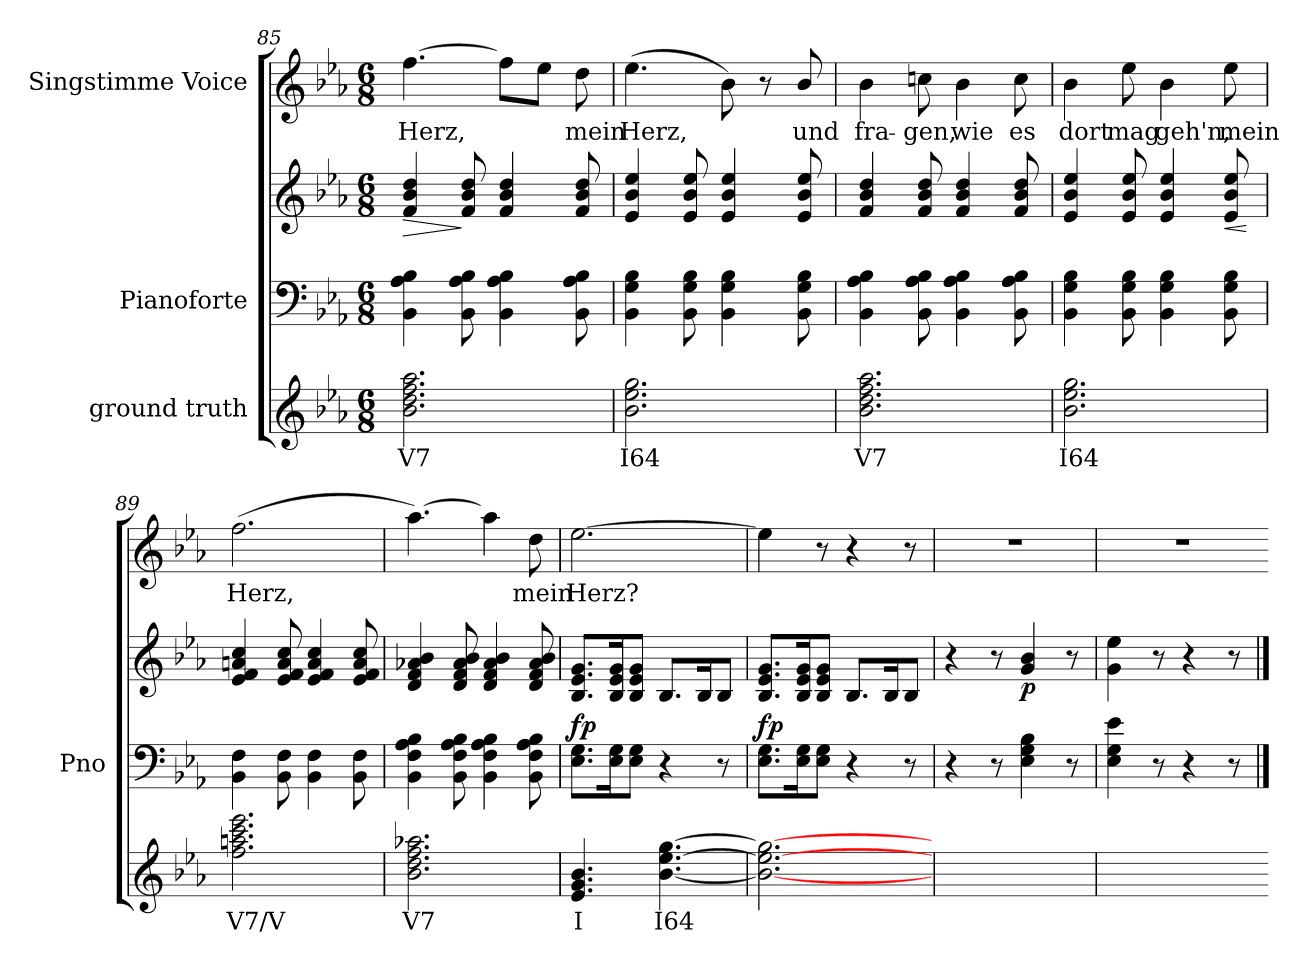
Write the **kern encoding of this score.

**kern	**text	**kern	**kern	**dynam	**kern	**text
*part3	*part3	*part2	*part2	*part2	*part1	*part1
*staff4	*staff4	*staff3	*staff2	*staff2/3	*staff1	*staff1
*I"ground truth	*	*I"Pianoforte	*	*	*I"Singstimme Voice	*
*	*	*I'Pno	*	*	*	*
*	*	*clefF4	*clefG2	*	*clefG2	*
*k[b-e-a-]	*	*k[b-e-a-]	*k[b-e-a-]	*	*k[b-e-a-]	*
*M6/8	*	*M6/8	*M6/8	*	*M6/8	*
=85	=85	=85	=85	=85	=85	=85
!	!	!	!	!LO:HP:b	!	!
!	!	!	!	!	!	!LO:LY:b
2.b- 2.dd 2.ff 2.aa-	V7	4BB-\ 4A-\ 4B-\	4f/ 4b-/ 4dd/	>	[4.ff\	Herz,
.	.	8BB-\ 8A-\ 8B-\	8f/ 8b-/ 8dd/	]	.	.
.	.	4BB-\ 4A-\ 4B-\	4f/ 4b-/ 4dd/	.	8ff\L]	.
.	.	.	.	.	8ee-\J	.
!	!	!	!	!	!	!LO:LY:b
.	.	8BB-\ 8A-\ 8B-\	8f/ 8b-/ 8dd/	.	8dd\	mein
=86	=86	=86	=86	=86	=86	=86
!	!	!	!	!	!	!LO:LY:b
2.b- 2.ee- 2.gg	I64	4BB-\ 4G\ 4B-\	4e-/ 4b-/ 4ee-/	.	(>4.ee-\	Herz,
.	.	8BB-\ 8G\ 8B-\	8e-/ 8b-/ 8ee-/	.	.	.
.	.	4BB-\ 4G\ 4B-\	4e-/ 4b-/ 4ee-/	.	8b-\)	.
.	.	.	.	.	8r	.
!	!	!	!	!	!	!LO:LY:b
.	.	8BB-\ 8G\ 8B-\	8e-/ 8b-/ 8ee-/	.	8b-/	und
=87	=87	=87	=87	=87	=87	=87
!	!	!	!	!	!	!LO:LY:b
2.b- 2.dd 2.ff 2.aa-	V7	4BB-\ 4A-\ 4B-\	4f/ 4b-/ 4dd/	.	4b-\	fra-
!	!	!	!	!	!	!LO:LY:b
.	.	8BB-\ 8A-\ 8B-\	8f/ 8b-/ 8dd/	.	8ccn\	gen,
!	!	!	!	!	!	!LO:LY:b
.	.	4BB-\ 4A-\ 4B-\	4f/ 4b-/ 4dd/	.	4b-\	wie
!	!	!	!	!	!	!LO:LY:b
.	.	8BB-\ 8A-\ 8B-\	8f/ 8b-/ 8dd/	.	8cc\	es
=88	=88	=88	=88	=88	=88	=88
!	!	!	!	!	!	!LO:LY:b
2.b- 2.ee- 2.gg	I64	4BB-\ 4G\ 4B-\	4e-/ 4b-/ 4ee-/	.	4b-\	dort
!	!	!	!	!	!	!LO:LY:b
.	.	8BB-\ 8G\ 8B-\	8e-/ 8b-/ 8ee-/	.	8ee-\	mag
!	!	!	!	!	!	!LO:LY:b
.	.	4BB-\ 4G\ 4B-\	4e-/ 4b-/ 4ee-/	.	4b-\	geh'n,
!	!	!	!	!LO:HP:b	!	!
!	!	!	!	!	!	!LO:LY:b
.	.	8BB-\ 8G\ 8B-\	8e-/ 8b-/ 8ee-/	<	8ee-\	mein
.	.	.	.	[	.	.
=89	=89	=89	=89	=89	=89	=89
!	!	!	!	!	!	!LO:LY:b
2.ff 2.aan 2.ccc 2.eee-	V7/V	4BB-\ 4F\	4e-/ 4f/ 4an/ 4cc/	.	(>2.ff\	Herz,
.	.	8BB-\ 8F\	8e-/ 8f/ 8a/ 8cc/	.	.	.
.	.	4BB-\ 4F\	4e-/ 4f/ 4a/ 4cc/	.	.	.
.	.	8BB-\ 8F\	8e-/ 8f/ 8a/ 8cc/	.	.	.
=90	=90	=90	=90	=90	=90	=90
2.b- 2.dd 2.ff 2.aa-X	V7	4BB-\ 4F\ 4A-\ 4B-\	4d/ 4f/ 4a-X/ 4b-/	.	[4.aa-\)	.
.	.	8BB-\ 8F\ 8A-\ 8B-\	8d/ 8f/ 8a-/ 8b-/	.	.	.
.	.	4BB-\ 4F\ 4A-\ 4B-\	4d/ 4f/ 4a-/ 4b-/	.	4aa-\]	.
!	!	!	!	!	!	!LO:LY:b
.	.	8BB-\ 8F\ 8A-\ 8B-\	8d/ 8f/ 8a-/ 8b-/	.	8dd\	mein
=91	=91	=91	=91	=91	=91	=91
!	!	!	!	!LO:DY:a=2	!	!LO:LY:b
4.e- 4.g 4.b-	I	8.E-\ 8.G\L	8.B-/ 8.e-/ 8.g/L	fp	[2.ee-\	-Herz?
.	.	16E-\ 16G\K	16B-/ 16e-/ 16g/K	.	.	.
.	.	8E-\ 8G\J	8B-/ 8e-/ 8g/J	.	.	.
[4.b- [4.ee- [4.gg	I64	4r	8.B-/L	.	.	.
.	.	.	16B-/K	.	.	.
.	.	8r	8B-/J	.	.	.
=92	=92	=92	=92	=92	=92	=92
!	!	!	!	!LO:DY:a=2	!	!
2.b-_ 2.ee-_ 2.gg_	.	8.E-\ 8.G\L	8.B-/ 8.e-/ 8.g/L	fp	4ee-\]	.
.	.	16E-\ 16G\K	16B-/ 16e-/ 16g/K	.	.	.
.	.	8E-\ 8G\J	8B-/ 8e-/ 8g/J	.	8r	.
.	.	4r	8.B-/L	.	4r	.
.	.	.	16B-/K	.	.	.
.	.	8r	8B-/J	.	8r	.
=93	=93	=93	=93	=93	=93	=93
2.ryy	.	4r	4r	.	2.r	.
.	.	8r	8r	.	.	.
!	!	!	!	!LO:DY:b	!	!
.	.	4E-\ 4G\ 4B-\	4g/ 4b-/	p	.	.
.	.	8r	8r	.	.	.
=94	=94	=94	=94	=94	=94	=94
2.ryy	.	4E-\ 4G\ 4e-\	4g\ 4ee-\	.	2.r	.
.	.	8r	8r	.	.	.
.	.	4r	4r	.	.	.
.	.	8r	8r	.	.	.
=	==	==	==	==	==	==
*-	*-	*-	*-	*-	*-	*-
